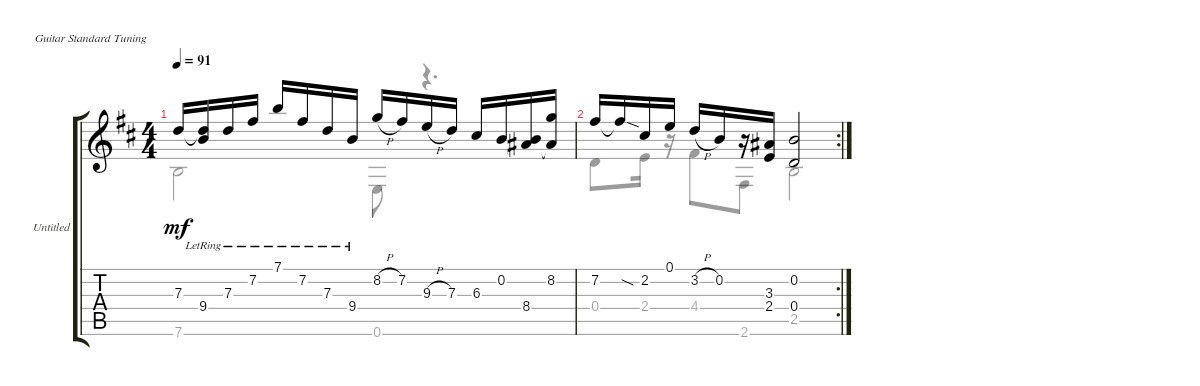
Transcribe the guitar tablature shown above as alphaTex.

\bracketExtendMode groupsimilarinstruments
\firstSystemTrackNameOrientation horizontal
\otherSystemsTrackNameOrientation horizontal
\track ("Untitled" "Untitled") {instrument acousticguitarnylon}
\staff {score tabs}
\tuning (E4 B3 G3 D3 A2 E2)
\voice
\ts (4 4)
\tempo 91
\clef g2
\ks bminor
7.3.16{dy mf} (7.3{lr t} 9.4{lr}).16 7.3{lr}.16 7.2{lr}.16 7.1{lr}.16 7.2{lr}.16 7.3{lr}.16 9.4{lr}.16 8.2{h}.16 7.2.16 9.3{h}.16 7.3.16 6.3.16 0.2.16 (0.2{t} 8.4).16 (8.2 8.4{t}).16 |
\rc 2
7.2.16 7.2{sod t}.16 2.2.16 0.1.16 3.2{h}.16 0.2.16 r.16 (3.3 2.4).16 (0.2 0.4).2
\voice
\clef g2
\ottava regular
\simile none
\ks bminor
7.6.2{dy mf} 0.6.8 r.4{d} |
0.4.8 2.4.16 r.16 4.4.8 2.6.8 2.5.2
